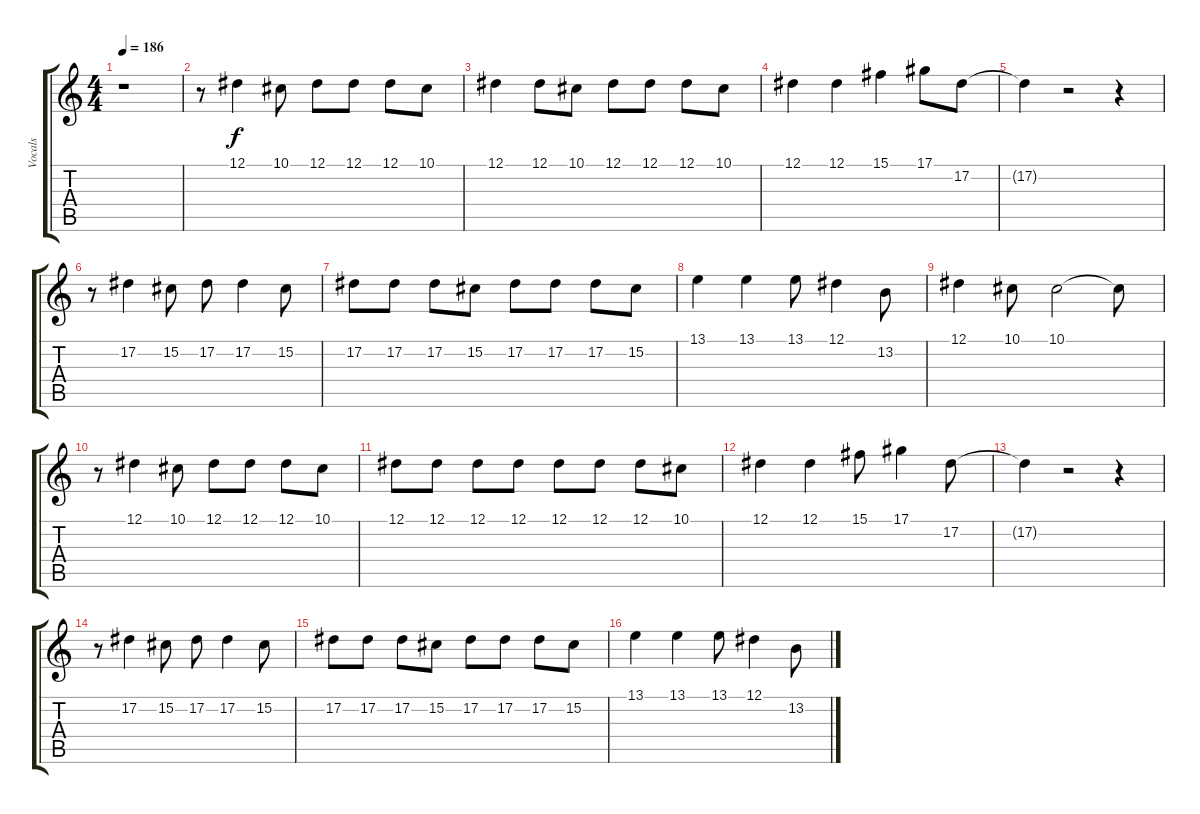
\track ("Vocals" "Vocals") {instrument trumpet}
\staff {score tabs}
\tuning (Eb4 Bb3 Gb3 Db3 Ab2 Eb2) {hide}
\ts (4 4)
\tempo 186
\clef g2
\ks c
r.1{dy f} |
r.8 12.1.4 10.1.8 12.1.8 12.1.8 12.1.8 10.1.8 |
12.1.4 12.1.8 10.1.8 12.1.8 12.1.8 12.1.8 10.1.8 |
12.1.4 12.1.4 15.1.4 17.1.8 17.2.8 |
17.2{t}.4 r.2 r.4 |
r.8 17.2.4 15.2.8 17.2.8 17.2.4 15.2.8 |
17.2.8 17.2.8 17.2.8 15.2.8 17.2.8 17.2.8 17.2.8 15.2.8 |
13.1.4 13.1.4 13.1.8 12.1.4 13.2.8 |
12.1.4 10.1.8 10.1.2 10.1{t}.8 |
r.8 12.1.4 10.1.8 12.1.8 12.1.8 12.1.8 10.1.8 |
12.1.8 12.1.8 12.1.8 12.1.8 12.1.8 12.1.8 12.1.8 10.1.8 |
12.1.4 12.1.4 15.1.8 17.1.4 17.2.8 |
17.2{t}.4 r.2 r.4 |
r.8 17.2.4 15.2.8 17.2.8 17.2.4 15.2.8 |
17.2.8 17.2.8 17.2.8 15.2.8 17.2.8 17.2.8 17.2.8 15.2.8 |
13.1.4 13.1.4 13.1.8 12.1.4 13.2.8
